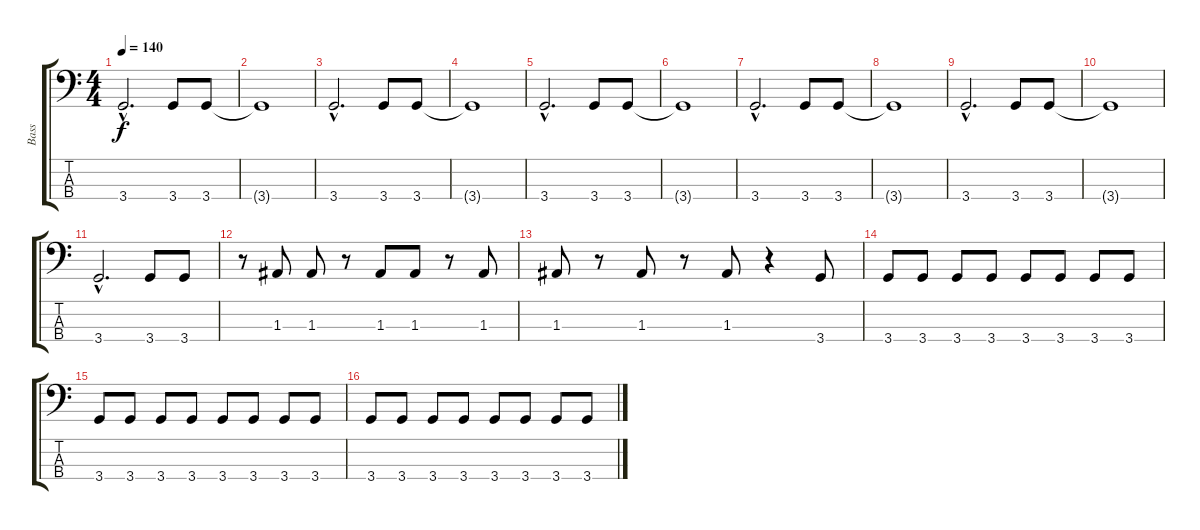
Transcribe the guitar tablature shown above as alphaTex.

\track ("Bass" "Bass") {instrument slapbass1}
\staff {score tabs}
\tuning (G2 D2 A1 E1) {hide}
\ts (4 4)
\tempo 140
\clef f4
\ks c
3.4{hac}.2{d dy f} 3.4.8 3.4.8 |
3.4{t}.1 |
3.4{hac}.2{d} 3.4.8 3.4.8 |
3.4{t}.1 |
3.4{hac}.2{d} 3.4.8 3.4.8 |
3.4{t}.1 |
3.4{hac}.2{d} 3.4.8 3.4.8 |
3.4{t}.1 |
3.4{hac}.2{d} 3.4.8 3.4.8 |
3.4{t}.1 |
3.4{hac}.2{d} 3.4.8 3.4.8 |
r.8 1.3.8 1.3.8 r.8 1.3.8 1.3.8 r.8 1.3.8 |
1.3.8 r.8 1.3.8 r.8 1.3.8 r.4 3.4.8 |
3.4.8 3.4.8 3.4.8 3.4.8 3.4.8 3.4.8 3.4.8 3.4.8 |
3.4.8 3.4.8 3.4.8 3.4.8 3.4.8 3.4.8 3.4.8 3.4.8 |
3.4.8 3.4.8 3.4.8 3.4.8 3.4.8 3.4.8 3.4.8 3.4.8
